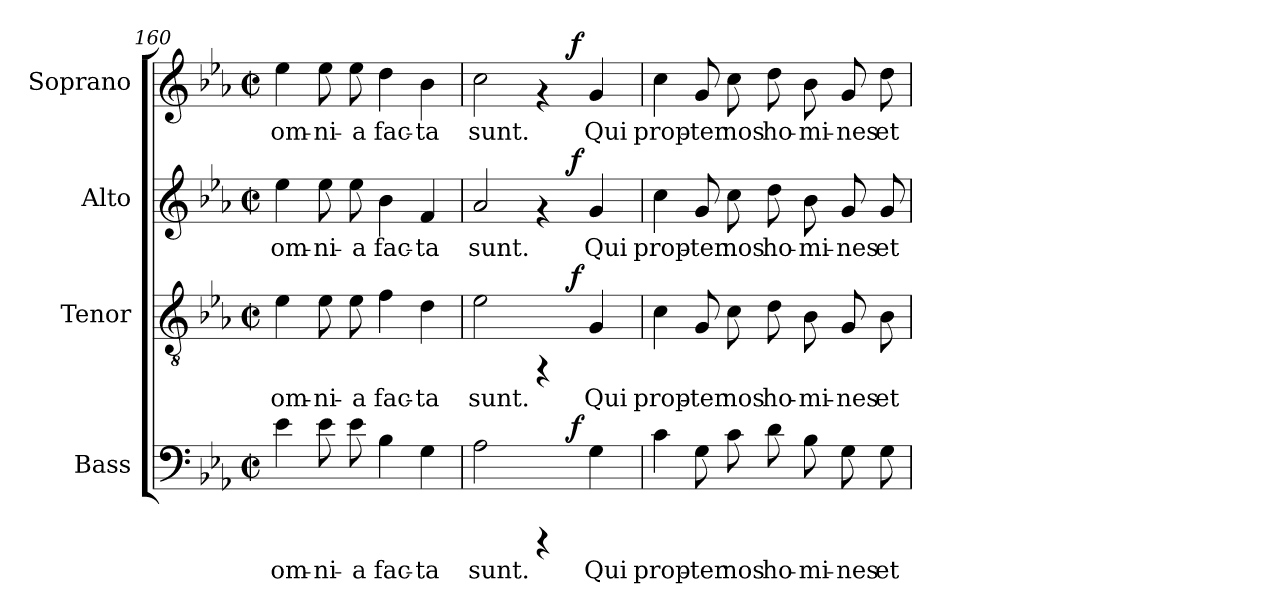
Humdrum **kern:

**kern	**text	**dynam	**kern	**text	**dynam	**kern	**text	**dynam	**kern	**text	**dynam
*part4	*part4	*part4	*part3	*part3	*part3	*part2	*part2	*part2	*part1	*part1	*part1
*staff4	*staff4	*staff4	*staff3	*staff3	*staff3	*staff2	*staff2	*staff2	*staff1	*staff1	*staff1
*I"Bass	*	*	*I"Tenor	*	*	*I"Alto	*	*	*I"Soprano	*	*
*I'B.	*	*	*I'T.	*	*	*I'A.	*	*	*I'S.	*	*
*clefF4	*	*	*clefGv2	*	*	*clefG2	*	*	*clefG2	*	*
*k[b-e-a-]	*	*	*k[b-e-a-]	*	*	*k[b-e-a-]	*	*	*k[b-e-a-]	*	*
*E-:	*	*	*E-:	*	*	*E-:	*	*	*E-:	*	*
*M2/2	*	*	*M2/2	*	*	*M2/2	*	*	*M2/2	*	*
*met(c|)	*	*	*met(c|)	*	*	*met(c|)	*	*	*met(c|)	*	*
=160	=160	=160	=160	=160	=160	=160	=160	=160	=160	=160	=160
!	!LO:LY:b:cj	!	!	!LO:LY:b:cj	!	!	!LO:LY:b:cj	!	!	!LO:LY:b:cj	!
4e-\	om-	.	4e-\	om-	.	4ee-\	om-	.	4ee-\	om-	.
!	!LO:LY:b:cj	!	!	!LO:LY:b:cj	!	!	!LO:LY:b:cj	!	!	!LO:LY:b:cj	!
8e-\	-ni-	.	8e-\	-ni-	.	8ee-\	-ni-	.	8ee-\	-ni-	.
!	!LO:LY:b:cj	!	!	!LO:LY:b:cj	!	!	!LO:LY:b:cj	!	!	!LO:LY:b:cj	!
8e-\	-a	.	8e-\	-a	.	8ee-\	-a	.	8ee-\	-a	.
!	!LO:LY:b:cj	!	!	!LO:LY:b:cj	!	!	!LO:LY:b:cj	!	!	!LO:LY:b:cj	!
4B-\	fac-	.	4f\	fac-	.	4b-\	fac-	.	4dd\	fac-	.
!	!LO:LY:b:cj	!	!	!LO:LY:b:cj	!	!	!LO:LY:b:cj	!	!	!LO:LY:b:cj	!
4G\	-ta	.	4d\	-ta	.	4f/	-ta	.	4b-\	-ta	.
!!LO:PB:g=z
=161	=161	=161	=161	=161	=161	=161	=161	=161	=161	=161	=161
!	!LO:LY:b:cj	!	!	!LO:LY:b:cj	!	!	!LO:LY:b:cj	!	!	!LO:LY:b:cj	!
*^	*	*	*^	*	*	*^	*	*	*^	*	*
2A-\	2ryy	sunt.	.	2e-\	2ryy	sunt.	.	2a-/	2ryy	sunt.	.	2cc\	2ryy	sunt.	.
4rCCC	8.ryy	.	.	4rFF	8.ryy	.	.	4rf	8.ryy	.	.	4rf	8.ryy	.	.
!	!	!	!LO:DY:a	!	!	!	!LO:DY:a	!	!	!	!LO:DY:a	!	!	!	!LO:DY:a
.	4ryy	.	f	.	4ryy	.	f	.	4ryy	.	f	.	4ryy	.	f
!	!	!LO:LY:b:cj	!	!	!	!LO:LY:b:cj	!	!	!	!LO:LY:b:cj	!	!	!	!LO:LY:b:cj	!
4G\	.	Qui	.	4G/	.	Qui	.	4g/	.	Qui	.	4g/	.	Qui	.
.	16ryy	.	.	.	16ryy	.	.	.	16ryy	.	.	.	16ryy	.	.
=162	=162	=162	=162	=162	=162	=162	=162	=162	=162	=162	=162	=162	=162	=162	=162
!	!	!LO:LY:b:cj	!	!	!	!LO:LY:b:cj	!	!	!	!LO:LY:b:cj	!	!	!	!LO:LY:b:cj	!
*v	*v	*	*	*	*	*	*	*v	*v	*	*	*v	*v	*	*
*	*	*	*v	*v	*	*	*	*	*	*	*	*
4c\	prop-	.	4c\	prop-	.	4cc\	prop-	.	4cc\	prop-	.
!	!LO:LY:b:cj	!	!	!LO:LY:b:cj	!	!	!LO:LY:b:cj	!	!	!LO:LY:b:cj	!
8G\	-ter	.	8G/	-ter	.	8g/	-ter	.	8g/	-ter	.
!	!LO:LY:b:cj	!	!	!LO:LY:b:cj	!	!	!LO:LY:b:cj	!	!	!LO:LY:b:cj	!
8c\	nos	.	8c\	nos	.	8cc\	nos	.	8cc\	nos	.
!	!LO:LY:b:cj	!	!	!LO:LY:b:cj	!	!	!LO:LY:b:cj	!	!	!LO:LY:b:cj	!
8d\	ho-	.	8d\	ho-	.	8dd\	ho-	.	8dd\	ho-	.
!	!LO:LY:b:cj	!	!	!LO:LY:b:cj	!	!	!LO:LY:b:cj	!	!	!LO:LY:b:cj	!
8B-\	-mi-	.	8B-\	-mi-	.	8b-\	-mi-	.	8b-\	-mi-	.
!	!LO:LY:b:cj	!	!	!LO:LY:b:cj	!	!	!LO:LY:b:cj	!	!	!LO:LY:b:cj	!
8G\	-nes	.	8G/	-nes	.	8g/	-nes	.	8g/	-nes	.
!	!LO:LY:b:cj	!	!	!LO:LY:b:cj	!	!	!LO:LY:b:cj	!	!	!LO:LY:b:cj	!
8G\	et	.	8B-\	et	.	8g/	et	.	8dd\	et	.
=	=	=	=	=	=	=	=	=	=	=	=
*-	*-	*-	*-	*-	*-	*-	*-	*-	*-	*-	*-
